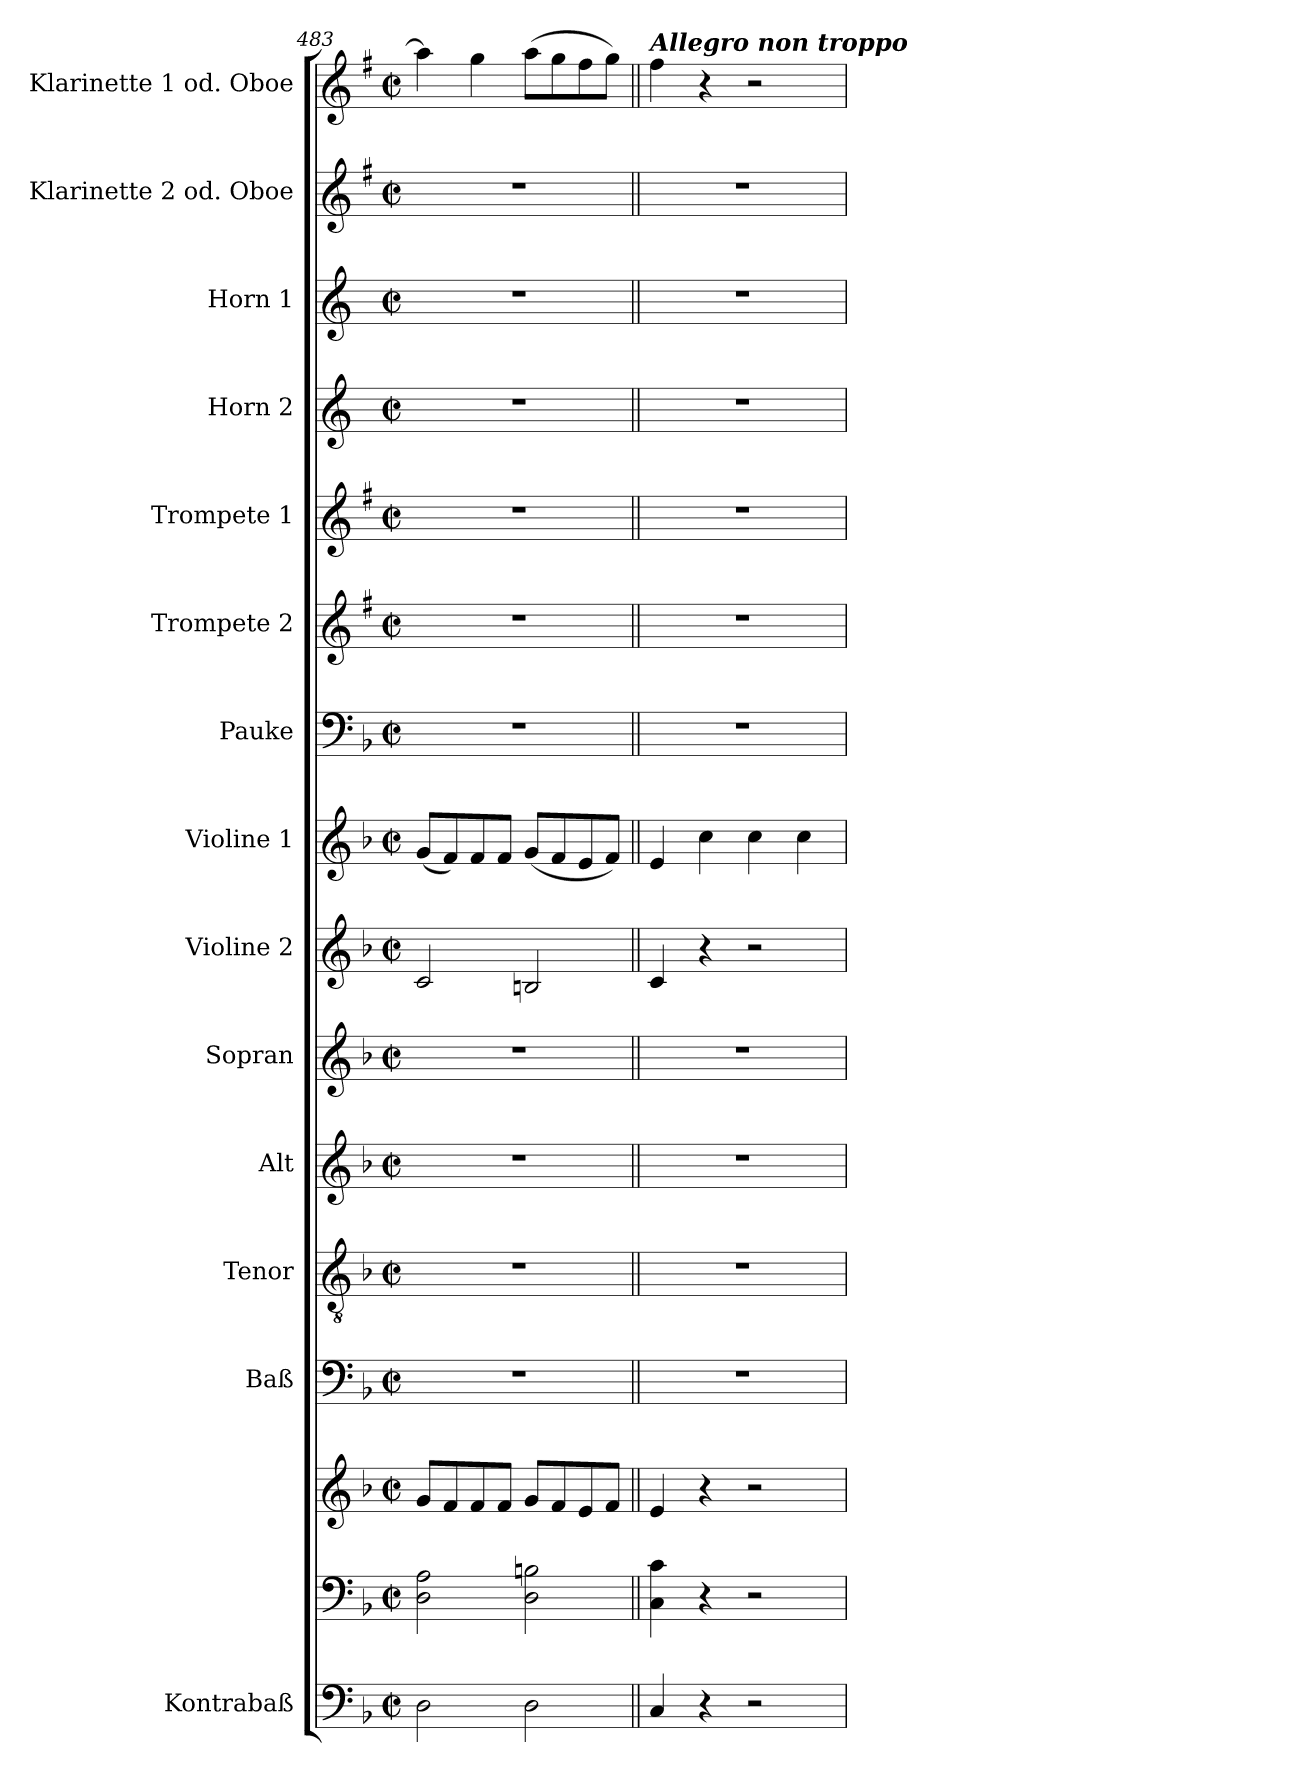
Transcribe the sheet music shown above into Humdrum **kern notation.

**kern	**kern	**kern	**kern	**kern	**kern	**kern	**kern	**kern	**kern	**kern	**kern	**kern	**kern	**kern	**kern
*part15	*part14	*part14	*part13	*part12	*part11	*part10	*part9	*part8	*part7	*part6	*part5	*part4	*part3	*part2	*part1
*staff16	*staff15	*staff14	*staff13	*staff12	*staff11	*staff10	*staff9	*staff8	*staff7	*staff6	*staff5	*staff4	*staff3	*staff2	*staff1
*I"Kontrabaß	*	*	*I"Baß	*I"Tenor	*I"Alt	*I"Sopran	*I"Violine 2	*I"Violine 1	*I"Pauke	*I"Trompete 2	*I"Trompete 1	*I"Horn 2	*I"Horn 1	*I"Klarinette 2 od. Oboe	*I"Klarinette 1 od. Oboe
*	*	*	*	*	*	*	*	*	*	*I'Tpt	*I'Tpt	*I'Hn	*I'Hn	*	*
*clefF4	*clefF4	*clefG2	*clefF4	*clefGv2	*clefG2	*clefG2	*clefG2	*clefG2	*clefF4	*clefG2	*clefG2	*clefG2	*clefG2	*clefG2	*clefG2
*ITrd7c12	*	*	*	*	*	*	*	*	*	*ITrd1c2	*ITrd1c2	*ITrd4c7	*ITrd4c7	*ITrd1c2	*ITrd1c2
*k[b-]	*k[b-]	*k[b-]	*k[b-]	*k[b-]	*k[b-]	*k[b-]	*k[b-]	*k[b-]	*k[b-]	*k[b-]	*k[b-]	*k[b-]	*k[b-]	*k[b-]	*k[b-]
*F:	*F:	*F:	*F:	*F:	*F:	*F:	*F:	*F:	*F:	*F:	*F:	*F:	*F:	*F:	*F:
*M2/2	*M2/2	*M2/2	*M2/2	*M2/2	*M2/2	*M2/2	*M2/2	*M2/2	*M2/2	*M2/2	*M2/2	*M2/2	*M2/2	*M2/2	*M2/2
*met(c|)	*met(c|)	*met(c|)	*met(c|)	*met(c|)	*met(c|)	*met(c|)	*met(c|)	*met(c|)	*met(c|)	*met(c|)	*met(c|)	*met(c|)	*met(c|)	*met(c|)	*met(c|)
=483	=483	=483	=483	=483	=483	=483	=483	=483	=483	=483	=483	=483	=483	=483	=483
2DD\	2D\ 2A\	8g/L	1r	1r	1r	1r	2c/	(<8g/L	1r	1r	1r	1r	1r	1r	4gg\]
.	.	8f/	.	.	.	.	.	8f/)	.	.	.	.	.	.	.
.	.	8f/	.	.	.	.	.	8f/	.	.	.	.	.	.	4ff\
.	.	8f/J	.	.	.	.	.	8f/J	.	.	.	.	.	.	.
2DD\	2D\ 2Bn\	8g/L	.	.	.	.	2Bn/	(<8g/L	.	.	.	.	.	.	(>8gg\L
.	.	8f/	.	.	.	.	.	8f/	.	.	.	.	.	.	8ff\
.	.	8e/	.	.	.	.	.	8e/	.	.	.	.	.	.	8ee\
.	.	8f/J	.	.	.	.	.	8f/J)	.	.	.	.	.	.	8ff\J)
!!LO:PB:g=z
=484||	=484||	=484||	=484||	=484||	=484||	=484||	=484||	=484||	=484||	=484||	=484||	=484||	=484||	=484||	=484||
!	!	!	!	!	!	!	!	!	!	!	!	!	!	!	!LO:TX:a:Bi:t=Allegro non troppo
4CC/	4C\ 4c\	4e/	1r	1r	1r	1r	4c/	4e/	1r	1r	1r	1r	1r	1r	4ee\
4r	4r	4r	.	.	.	.	4r	4cc\	.	.	.	.	.	.	4r
2r	2r	2r	.	.	.	.	2r	4cc\	.	.	.	.	.	.	2r
.	.	.	.	.	.	.	.	4cc\	.	.	.	.	.	.	.
=	=	=	=	=	=	=	=	=	=	=	=	=	=	=	=
*-	*-	*-	*-	*-	*-	*-	*-	*-	*-	*-	*-	*-	*-	*-	*-
